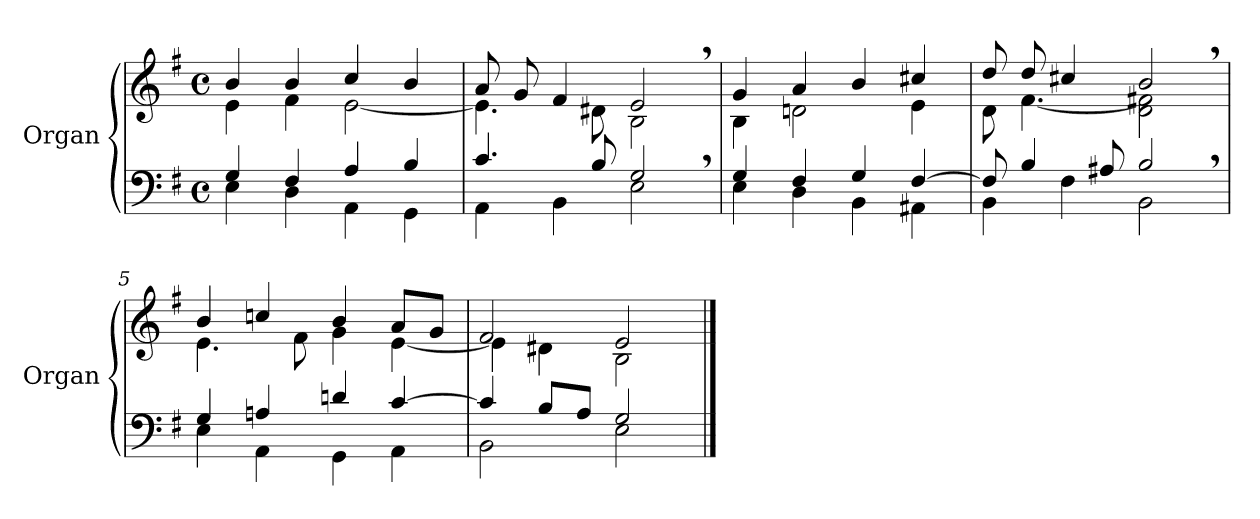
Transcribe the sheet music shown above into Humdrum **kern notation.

**kern	**kern
*part1	*part1
*staff2	*staff1
*I"Organ	*
*I'Organ	*
*clefF4	*clefG2
*k[f#]	*k[f#]
*M4/4	*M4/4
*met(c)	*met(c)
=1	=1
*^	*^
4G/	4E\	4b/	4e\
4F#/	4D\	4b/	4f#\
4A/	4AA\	4cc/	[<2e\
4B/	4GG\	4b/	.
=2	=2	=2	=2
4.c/	4AA\	8a/	4.e\]
.	.	8g/	.
.	4BB\	4f#/	.
8B/	.	.	8d#X\
2G,</	2E\	2e,>/	2B\
=3	=3	=3	=3
4G/	4E\	4g/	4B\
4F#/	4D\	4a/	2dn\
4G/	4BB\	4b/	.
[>4F#/	4AA#X\	4cc#X/	4e\
=4	=4	=4	=4
8F#/]	4BB\	8dd/	8d\
4B/	.	8dd/	[<4.f#\
.	4F#\	4cc#X/	.
8A#X/	.	.	.
2B,</	2BB\	2b,>/	2d\ 2f#X\]
=5	=5	=5	=5
4G/	4E\	4b/	4.e\
4An/	4AA\	4ccn/	.
.	.	.	8f#\
4dn/	4GG\	4b/	4g\
[>4c/	4AA\	8a/L	[<4e\
.	.	8g/J	.
=6	=6	=6	=6
4c/]	2BB\	2f#/	4e\]
8B/L	.	.	4d#X\
8A/J	.	.	.
2G/	2E\	2e/	2B\
*v	*v	*	*
*	*v	*v
==	==
*-	*-
